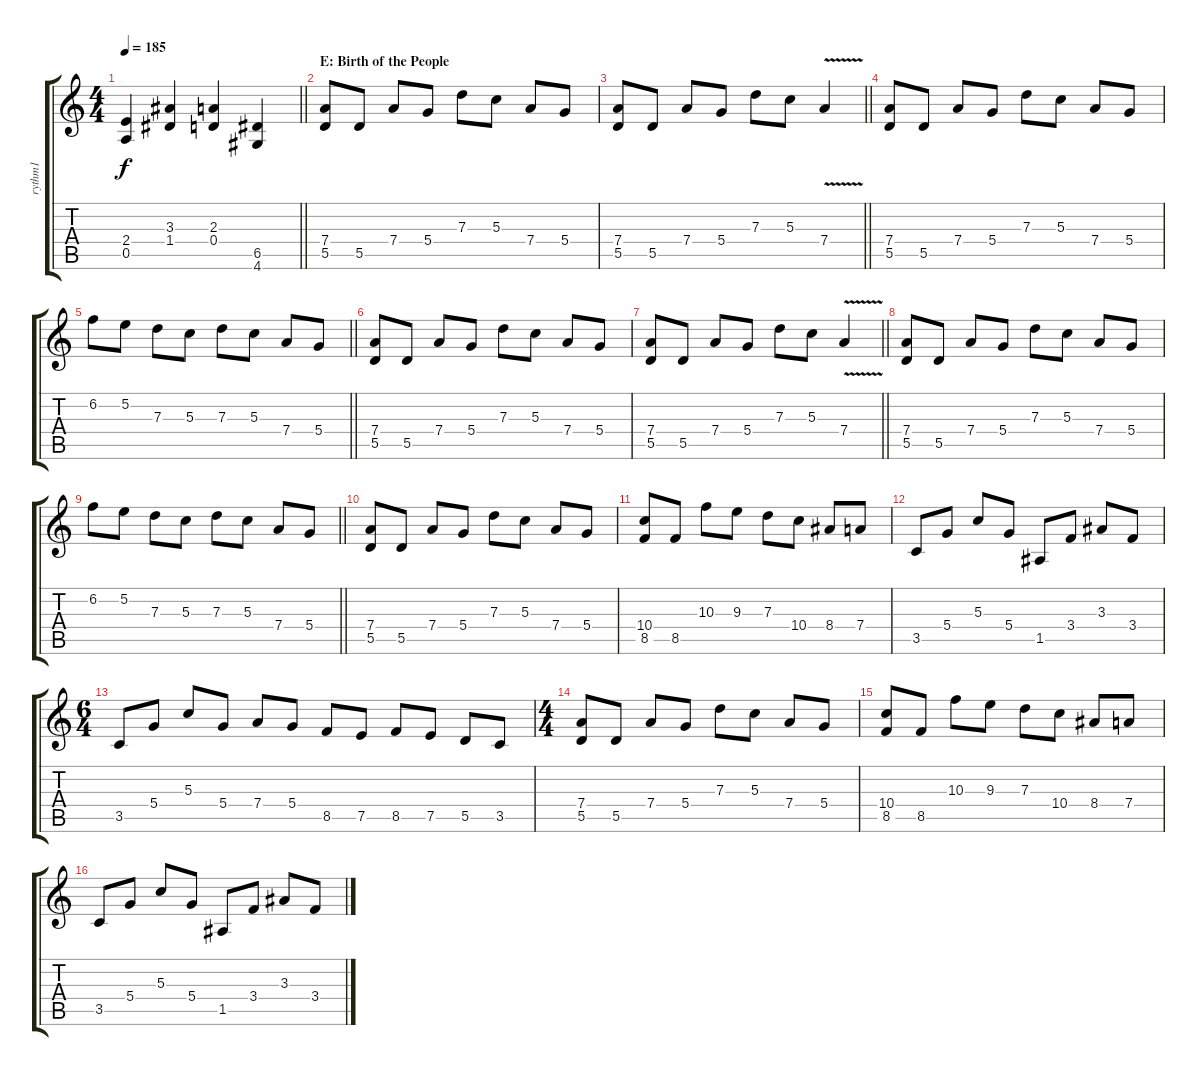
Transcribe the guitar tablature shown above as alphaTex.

\track ("rythm1" "rythm1") {instrument distortionguitar}
\staff {score tabs}
\tuning (E4 B3 G3 D3 A2 E2) {hide}
\ts (4 4)
\tempo 185
\clef g2
\barLineRight lightlight
\ks c
(2.4 0.5).4{dy f} (3.3 1.4).4 (2.3 0.4).4 (6.5 4.6).4 |
\section ("" "E: Birth of the People")
(7.4 5.5).8 5.5.8 7.4.8 5.4.8 7.3.8 5.3.8 7.4.8 5.4.8 |
\barLineRight lightlight
(7.4 5.5).8 5.5.8 7.4.8 5.4.8 7.3.8 5.3.8 7.4{v}.4 |
(7.4 5.5).8 5.5.8 7.4.8 5.4.8 7.3.8 5.3.8 7.4.8 5.4.8 |
\barLineRight lightlight
6.2.8 5.2.8 7.3.8 5.3.8 7.3.8 5.3.8 7.4.8 5.4.8 |
(7.4 5.5).8 5.5.8 7.4.8 5.4.8 7.3.8 5.3.8 7.4.8 5.4.8 |
\barLineRight lightlight
(7.4 5.5).8 5.5.8 7.4.8 5.4.8 7.3.8 5.3.8 7.4{v}.4 |
(7.4 5.5).8 5.5.8 7.4.8 5.4.8 7.3.8 5.3.8 7.4.8 5.4.8 |
\barLineRight lightlight
6.2.8 5.2.8 7.3.8 5.3.8 7.3.8 5.3.8 7.4.8 5.4.8 |
\section ("" "")
(7.4 5.5).8 5.5.8 7.4.8 5.4.8 7.3.8 5.3.8 7.4.8 5.4.8 |
(10.4 8.5).8 8.5.8 10.3.8 9.3.8 7.3.8 10.4.8 8.4.8 7.4.8 |
3.5.8 5.4.8 5.3.8 5.4.8 1.5.8 3.4.8 3.3.8 3.4.8 |
\ts (6 4)
3.5.8 5.4.8 5.3.8 5.4.8 7.4.8 5.4.8 8.5.8 7.5.8 8.5.8 7.5.8 5.5.8 3.5.8 |
\ts (4 4)
(7.4 5.5).8 5.5.8 7.4.8 5.4.8 7.3.8 5.3.8 7.4.8 5.4.8 |
(10.4 8.5).8 8.5.8 10.3.8 9.3.8 7.3.8 10.4.8 8.4.8 7.4.8 |
3.5.8 5.4.8 5.3.8 5.4.8 1.5.8 3.4.8 3.3.8 3.4.8
